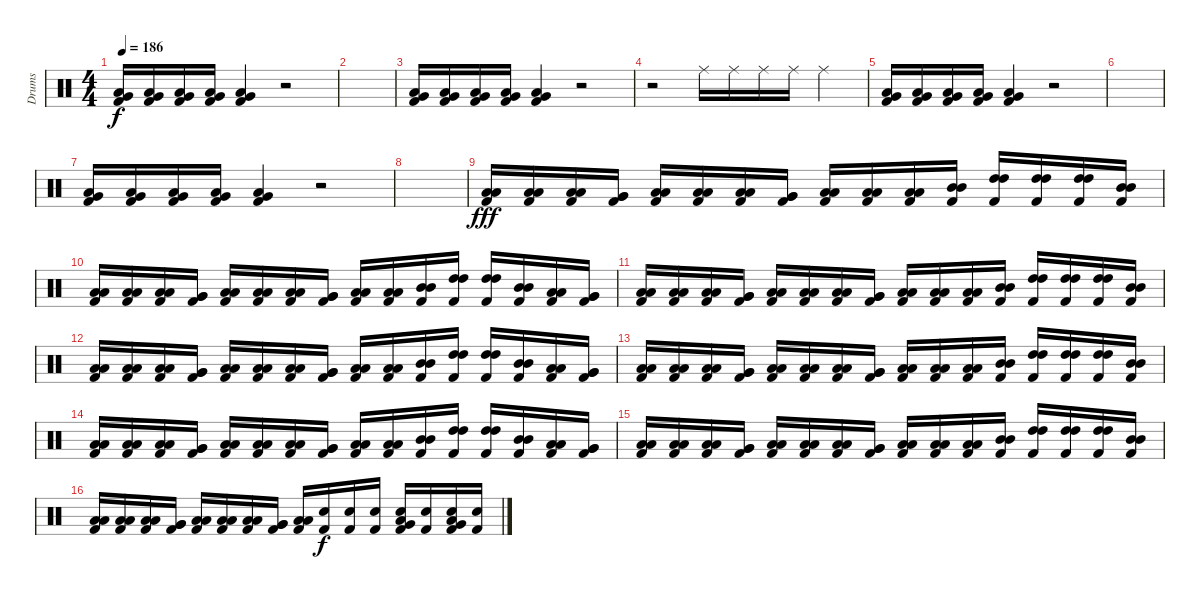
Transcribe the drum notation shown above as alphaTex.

\track ("Drums" "Drums") {instrument percussion}
\staff {score}
\articulation defaults
\ts (4 4)
\tempo 186
\clef neutral
\ks c
("Very Low Tom (hit)" "Low Floor Tom (hit)" "Kick (hit) 2").16{dy f} ("Very Low Tom (hit)" "Low Floor Tom (hit)" "Kick (hit) 2").16 ("Very Low Tom (hit)" "Low Floor Tom (hit)" "Kick (hit) 2").16 ("Very Low Tom (hit)" "Low Floor Tom (hit)" "Kick (hit) 2").16 ("Very Low Tom (hit)" "Low Floor Tom (hit)" "Kick (hit) 2").4 r.2 |
|
("Very Low Tom (hit)" "Low Floor Tom (hit)" "Kick (hit) 2").16 ("Very Low Tom (hit)" "Low Floor Tom (hit)" "Kick (hit) 2").16 ("Very Low Tom (hit)" "Low Floor Tom (hit)" "Kick (hit) 2").16 ("Very Low Tom (hit)" "Low Floor Tom (hit)" "Kick (hit) 2").16 ("Very Low Tom (hit)" "Low Floor Tom (hit)" "Kick (hit) 2").4 r.2 |
r.2 "Ride (middle)".16 "Ride (middle)".16 "Ride (middle)".16 "Ride (middle)".16 "Ride (middle)".4 |
("Very Low Tom (hit)" "Low Floor Tom (hit)" "Kick (hit) 2").16 ("Very Low Tom (hit)" "Low Floor Tom (hit)" "Kick (hit) 2").16 ("Very Low Tom (hit)" "Low Floor Tom (hit)" "Kick (hit) 2").16 ("Very Low Tom (hit)" "Low Floor Tom (hit)" "Kick (hit) 2").16 ("Very Low Tom (hit)" "Low Floor Tom (hit)" "Kick (hit) 2").4 r.2 |
|
("Very Low Tom (hit)" "Low Floor Tom (hit)" "Kick (hit) 2").16 ("Very Low Tom (hit)" "Low Floor Tom (hit)" "Kick (hit) 2").16 ("Very Low Tom (hit)" "Low Floor Tom (hit)" "Kick (hit) 2").16 ("Very Low Tom (hit)" "Low Floor Tom (hit)" "Kick (hit) 2").16 ("Very Low Tom (hit)" "Low Floor Tom (hit)" "Kick (hit) 2").4 r.2 |
|
("Low Tom (hit)" "Low Tom (hit)" "Kick (hit) 2").16{dy fff} ("Low Tom (hit)" "Low Tom (hit)" "Kick (hit) 2").16 ("Low Tom (hit)" "Low Tom (hit)" "Kick (hit) 2").16 ("Very Low Tom (hit)" "Very Low Tom (hit)" "Kick (hit) 2").16 ("Low Floor Tom (hit)" "Low Floor Tom (hit)" "Kick (hit) 2").16 ("Low Floor Tom (hit)" "Low Floor Tom (hit)" "Kick (hit) 2").16 ("Low Floor Tom (hit)" "Low Floor Tom (hit)" "Kick (hit) 2").16 ("Very Low Tom (hit)" "Very Low Tom (hit)" "Kick (hit) 2").16 ("Low Tom (hit)" "Low Tom (hit)" "Kick (hit) 2").16 ("Low Tom (hit)" "Low Tom (hit)" "Kick (hit) 2").16 ("Low Tom (hit)" "Low Tom (hit)" "Kick (hit) 2").16 ("Mid Tom (hit)" "Mid Tom (hit)" "Kick (hit) 2").16 ("High Tom (hit)" "High Tom (hit)" "Kick (hit) 2").16 ("High Tom (hit)" "High Tom (hit)" "Kick (hit) 2").16 ("High Tom (hit)" "High Tom (hit)" "Kick (hit) 2").16 ("Mid Tom (hit)" "Mid Tom (hit)" "Kick (hit) 2").16 |
("Low Tom (hit)" "Low Tom (hit)" "Kick (hit) 2").16 ("Low Tom (hit)" "Low Tom (hit)" "Kick (hit) 2").16 ("Low Tom (hit)" "Low Tom (hit)" "Kick (hit) 2").16 ("Very Low Tom (hit)" "Very Low Tom (hit)" "Kick (hit) 2").16 ("Low Floor Tom (hit)" "Low Floor Tom (hit)" "Kick (hit) 2").16 ("Low Floor Tom (hit)" "Low Floor Tom (hit)" "Kick (hit) 2").16 ("Low Floor Tom (hit)" "Low Floor Tom (hit)" "Kick (hit) 2").16 ("Very Low Tom (hit)" "Very Low Tom (hit)" "Kick (hit) 2").16 ("Low Tom (hit)" "Low Tom (hit)" "Kick (hit) 2").16 ("Low Tom (hit)" "Low Tom (hit)" "Kick (hit) 2").16 ("Mid Tom (hit)" "Mid Tom (hit)" "Kick (hit) 2").16 ("High Tom (hit)" "High Tom (hit)" "Kick (hit) 2").16 ("High Tom (hit)" "High Tom (hit)" "Kick (hit) 2").16 ("Mid Tom (hit)" "Mid Tom (hit)" "Kick (hit) 2").16 ("Low Tom (hit)" "Low Tom (hit)" "Kick (hit) 2").16 ("Very Low Tom (hit)" "Very Low Tom (hit)" "Kick (hit) 2").16 |
("Low Tom (hit)" "Low Tom (hit)" "Kick (hit) 2").16 ("Low Tom (hit)" "Low Tom (hit)" "Kick (hit) 2").16 ("Low Tom (hit)" "Low Tom (hit)" "Kick (hit) 2").16 ("Very Low Tom (hit)" "Very Low Tom (hit)" "Kick (hit) 2").16 ("Low Floor Tom (hit)" "Low Floor Tom (hit)" "Kick (hit) 2").16 ("Low Floor Tom (hit)" "Low Floor Tom (hit)" "Kick (hit) 2").16 ("Low Floor Tom (hit)" "Low Floor Tom (hit)" "Kick (hit) 2").16 ("Very Low Tom (hit)" "Very Low Tom (hit)" "Kick (hit) 2").16 ("Low Tom (hit)" "Low Tom (hit)" "Kick (hit) 2").16 ("Low Tom (hit)" "Low Tom (hit)" "Kick (hit) 2").16 ("Low Tom (hit)" "Low Tom (hit)" "Kick (hit) 2").16 ("Mid Tom (hit)" "Mid Tom (hit)" "Kick (hit) 2").16 ("High Tom (hit)" "High Tom (hit)" "Kick (hit) 2").16 ("High Tom (hit)" "High Tom (hit)" "Kick (hit) 2").16 ("High Tom (hit)" "High Tom (hit)" "Kick (hit) 2").16 ("Mid Tom (hit)" "Mid Tom (hit)" "Kick (hit) 2").16 |
("Low Tom (hit)" "Low Tom (hit)" "Kick (hit) 2").16 ("Low Tom (hit)" "Low Tom (hit)" "Kick (hit) 2").16 ("Low Tom (hit)" "Low Tom (hit)" "Kick (hit) 2").16 ("Very Low Tom (hit)" "Very Low Tom (hit)" "Kick (hit) 2").16 ("Low Floor Tom (hit)" "Low Floor Tom (hit)" "Kick (hit) 2").16 ("Low Floor Tom (hit)" "Low Floor Tom (hit)" "Kick (hit) 2").16 ("Low Floor Tom (hit)" "Low Floor Tom (hit)" "Kick (hit) 2").16 ("Very Low Tom (hit)" "Very Low Tom (hit)" "Kick (hit) 2").16 ("Low Tom (hit)" "Low Tom (hit)" "Kick (hit) 2").16 ("Low Tom (hit)" "Low Tom (hit)" "Kick (hit) 2").16 ("Mid Tom (hit)" "Mid Tom (hit)" "Kick (hit) 2").16 ("High Tom (hit)" "High Tom (hit)" "Kick (hit) 2").16 ("High Tom (hit)" "High Tom (hit)" "Kick (hit) 2").16 ("Mid Tom (hit)" "Mid Tom (hit)" "Kick (hit) 2").16 ("Low Tom (hit)" "Low Tom (hit)" "Kick (hit) 2").16 ("Very Low Tom (hit)" "Very Low Tom (hit)" "Kick (hit) 2").16 |
("Low Tom (hit)" "Low Tom (hit)" "Kick (hit) 2").16 ("Low Tom (hit)" "Low Tom (hit)" "Kick (hit) 2").16 ("Low Tom (hit)" "Low Tom (hit)" "Kick (hit) 2").16 ("Very Low Tom (hit)" "Very Low Tom (hit)" "Kick (hit) 2").16 ("Low Floor Tom (hit)" "Low Floor Tom (hit)" "Kick (hit) 2").16 ("Low Floor Tom (hit)" "Low Floor Tom (hit)" "Kick (hit) 2").16 ("Low Floor Tom (hit)" "Low Floor Tom (hit)" "Kick (hit) 2").16 ("Very Low Tom (hit)" "Very Low Tom (hit)" "Kick (hit) 2").16 ("Low Tom (hit)" "Low Tom (hit)" "Kick (hit) 2").16 ("Low Tom (hit)" "Low Tom (hit)" "Kick (hit) 2").16 ("Low Tom (hit)" "Low Tom (hit)" "Kick (hit) 2").16 ("Mid Tom (hit)" "Mid Tom (hit)" "Kick (hit) 2").16 ("High Tom (hit)" "High Tom (hit)" "Kick (hit) 2").16 ("High Tom (hit)" "High Tom (hit)" "Kick (hit) 2").16 ("High Tom (hit)" "High Tom (hit)" "Kick (hit) 2").16 ("Mid Tom (hit)" "Mid Tom (hit)" "Kick (hit) 2").16 |
("Low Tom (hit)" "Low Tom (hit)" "Kick (hit) 2").16 ("Low Tom (hit)" "Low Tom (hit)" "Kick (hit) 2").16 ("Low Tom (hit)" "Low Tom (hit)" "Kick (hit) 2").16 ("Very Low Tom (hit)" "Very Low Tom (hit)" "Kick (hit) 2").16 ("Low Floor Tom (hit)" "Low Floor Tom (hit)" "Kick (hit) 2").16 ("Low Floor Tom (hit)" "Low Floor Tom (hit)" "Kick (hit) 2").16 ("Low Floor Tom (hit)" "Low Floor Tom (hit)" "Kick (hit) 2").16 ("Very Low Tom (hit)" "Very Low Tom (hit)" "Kick (hit) 2").16 ("Low Tom (hit)" "Low Tom (hit)" "Kick (hit) 2").16 ("Low Tom (hit)" "Low Tom (hit)" "Kick (hit) 2").16 ("Mid Tom (hit)" "Mid Tom (hit)" "Kick (hit) 2").16 ("High Tom (hit)" "High Tom (hit)" "Kick (hit) 2").16 ("High Tom (hit)" "High Tom (hit)" "Kick (hit) 2").16 ("Mid Tom (hit)" "Mid Tom (hit)" "Kick (hit) 2").16 ("Low Tom (hit)" "Low Tom (hit)" "Kick (hit) 2").16 ("Very Low Tom (hit)" "Very Low Tom (hit)" "Kick (hit) 2").16 |
("Low Tom (hit)" "Low Tom (hit)" "Kick (hit) 2").16 ("Low Tom (hit)" "Low Tom (hit)" "Kick (hit) 2").16 ("Low Tom (hit)" "Low Tom (hit)" "Kick (hit) 2").16 ("Very Low Tom (hit)" "Very Low Tom (hit)" "Kick (hit) 2").16 ("Low Floor Tom (hit)" "Low Floor Tom (hit)" "Kick (hit) 2").16 ("Low Floor Tom (hit)" "Low Floor Tom (hit)" "Kick (hit) 2").16 ("Low Floor Tom (hit)" "Low Floor Tom (hit)" "Kick (hit) 2").16 ("Very Low Tom (hit)" "Very Low Tom (hit)" "Kick (hit) 2").16 ("Low Tom (hit)" "Low Tom (hit)" "Kick (hit) 2").16 ("Low Tom (hit)" "Low Tom (hit)" "Kick (hit) 2").16 ("Low Tom (hit)" "Low Tom (hit)" "Kick (hit) 2").16 ("Mid Tom (hit)" "Mid Tom (hit)" "Kick (hit) 2").16 ("High Tom (hit)" "High Tom (hit)" "Kick (hit) 2").16 ("High Tom (hit)" "High Tom (hit)" "Kick (hit) 2").16 ("High Tom (hit)" "High Tom (hit)" "Kick (hit) 2").16 ("Mid Tom (hit)" "Mid Tom (hit)" "Kick (hit) 2").16 |
("Low Tom (hit)" "Low Tom (hit)" "Kick (hit) 2").16 ("Low Tom (hit)" "Low Tom (hit)" "Kick (hit) 2").16 ("Low Tom (hit)" "Low Tom (hit)" "Kick (hit) 2").16 ("Very Low Tom (hit)" "Very Low Tom (hit)" "Kick (hit) 2").16 ("Low Floor Tom (hit)" "Low Floor Tom (hit)" "Kick (hit) 2").16 ("Low Floor Tom (hit)" "Low Floor Tom (hit)" "Kick (hit) 2").16 ("Low Floor Tom (hit)" "Low Floor Tom (hit)" "Kick (hit) 2").16 ("Very Low Tom (hit)" "Very Low Tom (hit)" "Kick (hit) 2").16 ("Low Tom (hit)" "Low Tom (hit)" "Kick (hit) 2").16 ("Snare (hit) 2" "Kick (hit) 2").16{dy f} ("Snare (hit) 2" "Kick (hit) 2").16 ("Snare (hit) 2" "Kick (hit) 2").16 ("Very Low Tom (hit)" "Low Tom (hit)" "Snare (hit) 2" "Kick (hit) 2").16 ("Snare (hit) 2" "Kick (hit) 2").16 ("Very Low Tom (hit)" "Low Tom (hit)" "Snare (hit) 2" "Kick (hit) 2").16 ("Snare (hit) 2" "Kick (hit) 2").16
